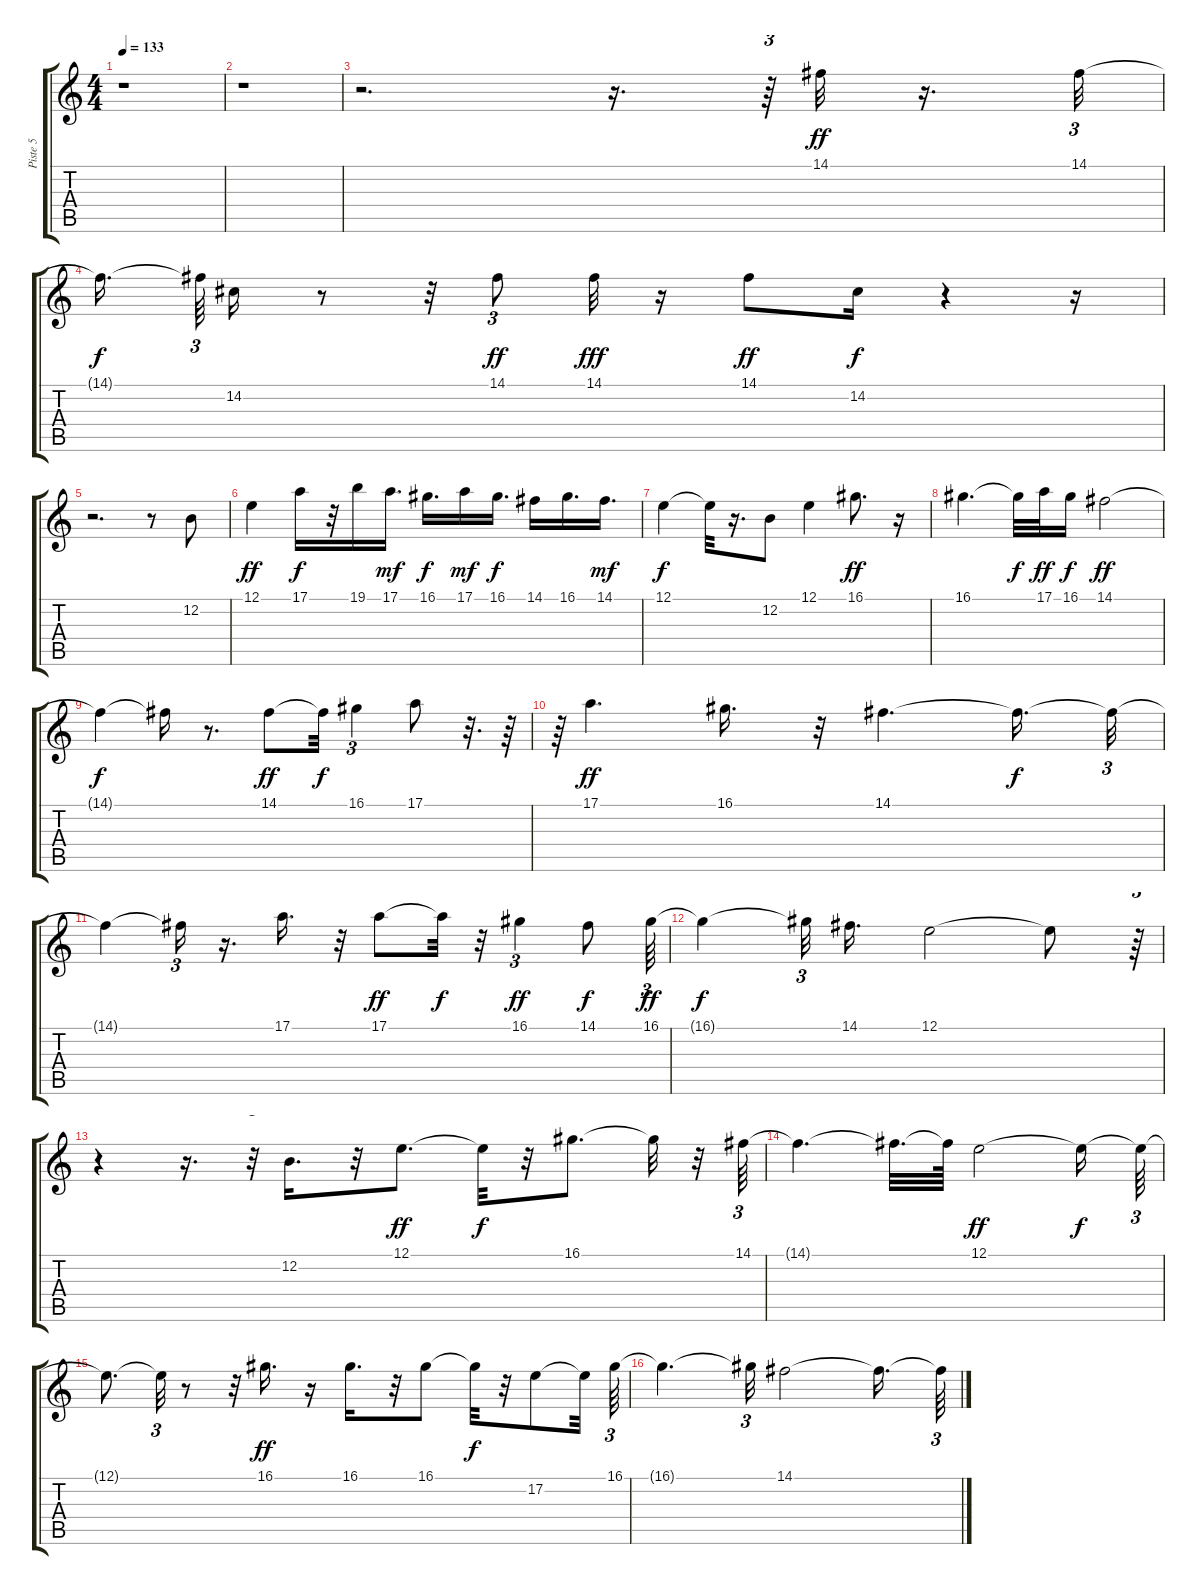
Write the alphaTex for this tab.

\track ("Piste 5" "Piste 5") {instrument harmonica}
\staff {score tabs}
\tuning (E4 B3 G3 D3 A2 E2) {hide}
\ts (4 4)
\tempo 133
\clef g2
\ks c
r.1{dy ff} |
r.1 |
r.2{d} r.16{d} r.64{tu (3 2)} 14.1.32 r.16{d} 14.1.32{tu (3 2)} |
14.1{t}.16{d dy f} 14.1{t}.64{tu (3 2)} 14.2.16 r.8 r.32 14.1.8{tu (3 2) dy ff} 14.1.32{dy fff} r.16 14.1.8{dy ff} 14.2.16{dy f} r.4 r.16 |
r.2{d} r.8 12.2.8 |
12.1.4{dy ff} 17.1.16{dy f} r.32 19.1.16 17.1.16{d dy mf} 16.1.16{d dy f} 17.1.16{dy mf} 16.1.16{d dy f} 14.1.16 16.1.16{d} 14.1.16{d dy mf} |
12.1.4{dy f} 12.1{t}.32 r.16{d} 12.2.8 12.1.4 16.1.8{d dy ff} r.16 |
16.1.4{d} 16.1{t}.32{dy f} 17.1.32{dy ff} 16.1.16{dy f} 14.1.2{dy ff} |
14.1{t}.4{dy f} 14.1{t}.16 r.8{d} 14.1.8{dy ff} 14.1{t}.32{dy f} 16.1.4{tu (3 2)} 17.1.8 r.32{d} r.64 |
r.64{tu (3 2)} 17.1.4{d dy ff} 16.1.16{d} r.32 14.1.4{d} 14.1{t}.16{d dy f} 14.1{t}.32{tu (3 2)} |
14.1{t}.4 14.1{t}.16{tu (3 2)} r.16{d} 17.1.16{d} r.32 17.1.8{dy ff} 17.1{t}.32{dy f} r.32 16.1.4{tu (3 2) dy ff} 14.1.8{dy f} 16.1.64{tu (3 2) dy ff} |
16.1{t}.4{dy f} 16.1{t}.32{tu (3 2)} 14.1.16{d} 12.1.2 12.1{t}.8 r.64{tu (3 2)} |
r.4 r.16{d} r.32{tu (3 2)} 12.2.16{d} r.32 12.1.8{d dy ff} 12.1{t}.32{dy f} r.32 16.1.8{d} 16.1{t}.32 r.32 14.1.64{tu (3 2)} |
14.1{t}.4{d} 14.1{t}.32{d} 14.1{t}.64 12.1.2{dy ff} 12.1{t}.16{dy f} 12.1{t}.64{tu (3 2)} |
12.1{t}.8{d} 12.1{t}.32{tu (3 2)} r.8 r.32 16.1.16{d dy ff} r.16 16.1.16{d} r.32 16.1.8 16.1{t}.32{dy f} r.32 17.2.8 17.2{t}.32 16.1.64{tu (3 2)} |
16.1{t}.4{d} 16.1{t}.32{tu (3 2)} 14.1.2 14.1{t}.16{d} 14.1{t}.64{tu (3 2)}
